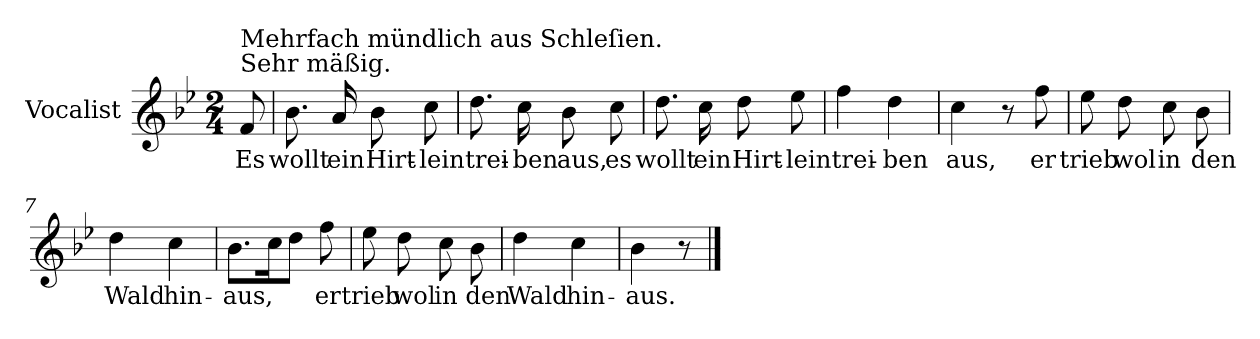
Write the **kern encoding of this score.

**kern	**text
*part1	*part1
*staff1	*staff1
*I"Vocalist	*
*k[b-e-]	*
*B-:	*
*M2/4	*
=	=
!LO:TX:a:t=Sehr mäßig.	!
!LO:TX:a:t=Mehrfach mündlich aus Schleſien.	!
8f	Es
=1	=1
8.b-	wollt
16a	ein
8b-	Hirt-
8cc	-lein
=2	=2
8.dd	trei-
16cc	-ben
8b-	aus,
8cc	es
=3	=3
8.dd	wollt
16cc	ein
8dd	Hirt-
8ee-	-lein
=4	=4
4ff	trei-
4dd	-ben
=5	=5
4cc	aus,
8r	.
8ff	er
=6	=6
8ee-	trieb
8dd	wol
8cc	in
8b-	den
=7	=7
4dd	Wald
4cc	hin-
=8	=8
8.b-L	-aus,
16ccK	.
8ddJ	.
8ff	er
=9	=9
8ee-	trieb
8dd	wol
8cc	in
8b-	den
=10	=10
4dd	Wald
4cc	hin-
=11	=11
4b-	-aus.
8r	.
==	==
*-	*-
